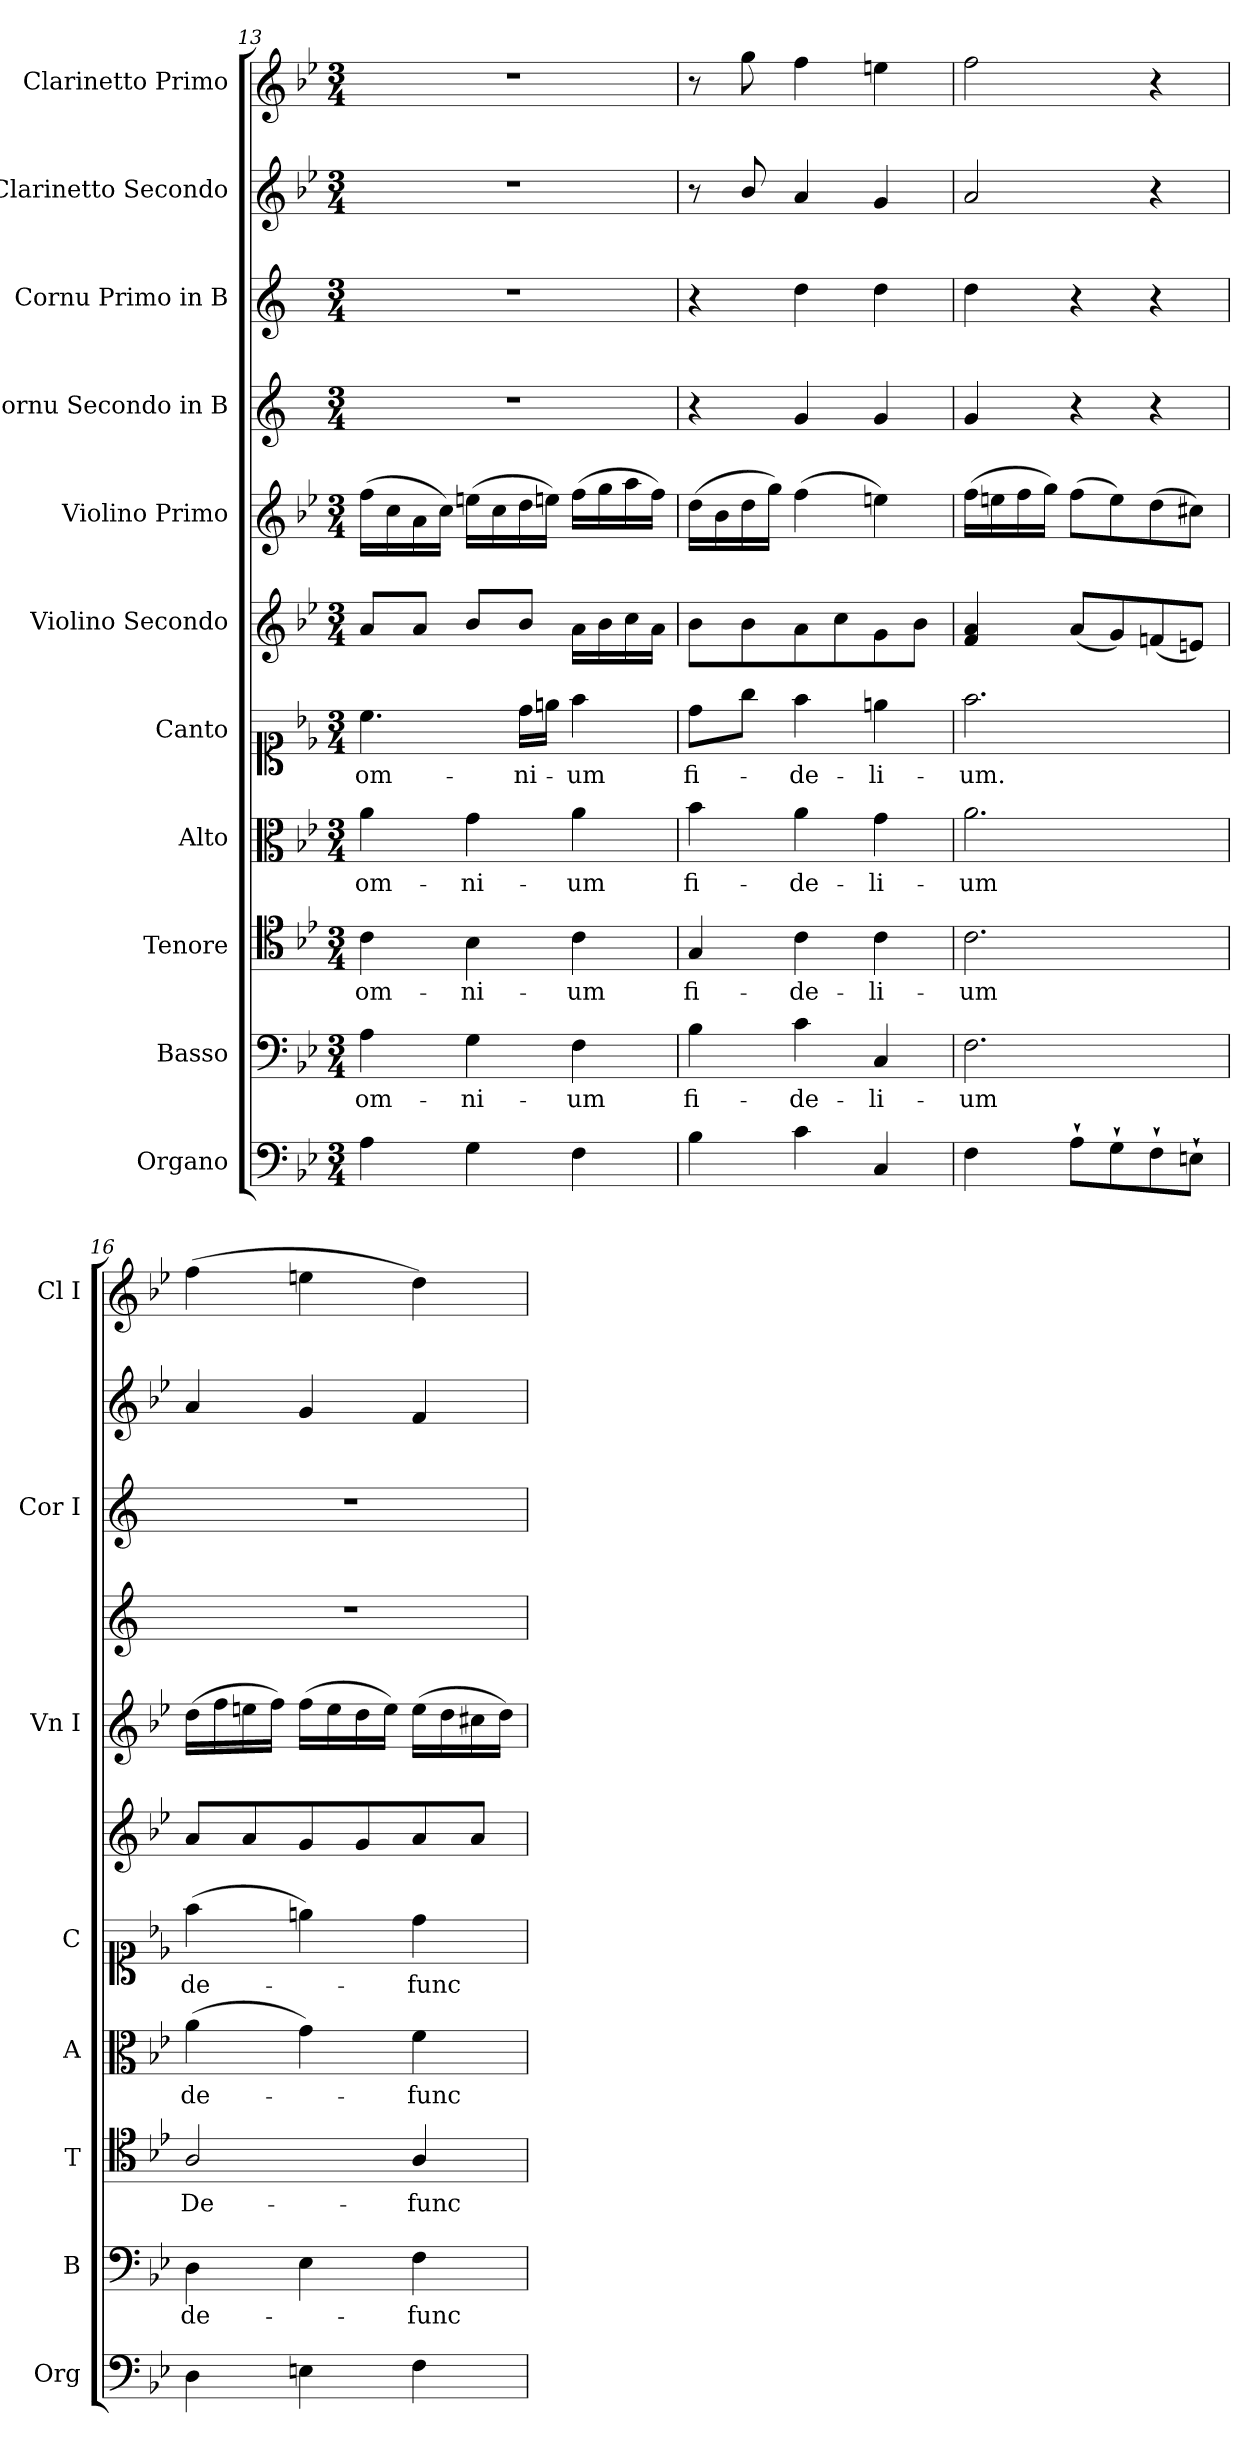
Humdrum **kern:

**kern	**kern	**text	**kern	**text	**kern	**text	**kern	**text	**kern	**kern	**kern	**kern	**kern	**kern
*part11	*part10	*part10	*part9	*part9	*part8	*part8	*part7	*part7	*part6	*part5	*part4	*part3	*part2	*part1
*staff11	*staff10	*staff10	*staff9	*staff9	*staff8	*staff8	*staff7	*staff7	*staff6	*staff5	*staff4	*staff3	*staff2	*staff1
*I"Organo	*I"Basso	*	*I"Tenore	*	*I"Alto	*	*I"Canto	*	*I"Violino Secondo	*I"Violino Primo	*I"Cornu Secondo in B	*I"Cornu Primo in B	*I"Clarinetto Secondo	*I"Clarinetto Primo
*I'Org	*I'B	*	*I'T	*	*I'A	*	*I'C	*	*	*I'Vn I	*	*I'Cor I	*	*I'Cl I
*clefF4	*clefF4	*	*clefC4	*	*clefC3	*	*clefC1	*	*clefG2	*clefG2	*clefG2	*clefG2	*clefG2	*clefG2
*	*	*	*	*	*	*	*	*	*	*	*ITrd1c2	*ITrd1c2	*	*
*k[b-e-]	*k[b-e-]	*	*k[b-e-]	*	*k[b-e-]	*	*k[b-e-]	*	*k[b-e-]	*k[b-e-]	*k[b-e-]	*k[b-e-]	*k[b-e-]	*k[b-e-]
*B-:	*B-:	*	*B-:	*	*B-:	*	*B-:	*	*B-:	*B-:	*	*	*B-:	*B-:
*M3/4	*M3/4	*	*M3/4	*	*M3/4	*	*M3/4	*	*M3/4	*M3/4	*M3/4	*M3/4	*M3/4	*M3/4
=13	=13	=13	=13	=13	=13	=13	=13	=13	=13	=13	=13	=13	=13	=13
4A	4A	om-	4c	om-	4a	om-	4.cc	om-	8aL	(>16ffLL	2.r	2.r	2.r	2.r
.	.	.	.	.	.	.	.	.	.	16cc	.	.	.	.
.	.	.	.	.	.	.	.	.	8aJ	16a	.	.	.	.
.	.	.	.	.	.	.	.	.	.	16ccJJ)	.	.	.	.
4G	4G	-ni-	4B-	-ni-	4g	-ni-	.	.	8b-/L	(>16eenLL	.	.	.	.
.	.	.	.	.	.	.	.	.	.	16cc	.	.	.	.
.	.	.	.	.	.	.	16ddLL	-ni-	8b-J	16dd	.	.	.	.
.	.	.	.	.	.	.	16eenJJ	.	.	16eenJJ)	.	.	.	.
4F	4F	-um	4c	-um	4a	-um	4ff	-um	16a\LL	(>16ffLL	.	.	.	.
.	.	.	.	.	.	.	.	.	16b-	16gg	.	.	.	.
.	.	.	.	.	.	.	.	.	16cc	16aa	.	.	.	.
.	.	.	.	.	.	.	.	.	16aJJ	16ffJJ)	.	.	.	.
=14	=14	=14	=14	=14	=14	=14	=14	=14	=14	=14	=14	=14	=14	=14
4B-	4B-	fi-	4G	fi-	4b-	fi-	8ddL	fi-	8b-\L	(>16ddLL	4r	4r	8r	8r
.	.	.	.	.	.	.	.	.	.	16b-	.	.	.	.
.	.	.	.	.	.	.	8ggJ	.	8b-	16dd	.	.	8b-/	8gg
.	.	.	.	.	.	.	.	.	.	16ggJJ)	.	.	.	.
4c	4c	-de-	4c	-de-	4a	-de-	4ff	-de-	8a	(>4ff	4f	4cc	4a	4ff
.	.	.	.	.	.	.	.	.	8cc	.	.	.	.	.
4C	4C	-li-	4c	-li-	4g	-li-	4een	-li-	8g	4een)	4f	4cc	4g	4een
.	.	.	.	.	.	.	.	.	8b-J	.	.	.	.	.
=15	=15	=15	=15	=15	=15	=15	=15	=15	=15	=15	=15	=15	=15	=15
4F	2.F	-um	2.c	-um	2.a	-um	2.ff	-um.	4f 4a	(>16ffLL	4f	4cc	2a	2ff
.	.	.	.	.	.	.	.	.	.	16een	.	.	.	.
.	.	.	.	.	.	.	.	.	.	16ff	.	.	.	.
.	.	.	.	.	.	.	.	.	.	16ggJJ)	.	.	.	.
8A`L	.	.	.	.	.	.	.	.	(<8aL	(>8ffL	4r	4r	.	.
8G`	.	.	.	.	.	.	.	.	8g)	8ee)	.	.	.	.
8F`	.	.	.	.	.	.	.	.	(<8fn	(>8dd	4r	4r	4r	4r
8En`J	.	.	.	.	.	.	.	.	8enJ)	8cc#XJ)	.	.	.	.
=16	=16	=16	=16	=16	=16	=16	=16	=16	=16	=16	=16	=16	=16	=16
4D	4D	de-	2A/	De-	(>4a	de-	(>4ff	de-	8aL	(>16ddLL	2.r	2.r	4a	(>4ff
.	.	.	.	.	.	.	.	.	.	16ff	.	.	.	.
.	.	.	.	.	.	.	.	.	8a	16een	.	.	.	.
.	.	.	.	.	.	.	.	.	.	16ffJJ)	.	.	.	.
4En	4E-	.	.	.	4g)	.	4een)	.	8g	(>16ffLL	.	.	4g	4een
.	.	.	.	.	.	.	.	.	.	16ee	.	.	.	.
.	.	.	.	.	.	.	.	.	8g	16dd	.	.	.	.
.	.	.	.	.	.	.	.	.	.	16eeJJ)	.	.	.	.
4F	4F	-func-	4A/	-func-	4f	-func-	4dd	-func-	8a	(>16eeLL	.	.	4f	4dd)
.	.	.	.	.	.	.	.	.	.	16dd	.	.	.	.
.	.	.	.	.	.	.	.	.	8aJ	16cc#X	.	.	.	.
.	.	.	.	.	.	.	.	.	.	16ddJJ)	.	.	.	.
=	=	=	=	=	=	=	=	=	=	=	=	=	=	=
*-	*-	*-	*-	*-	*-	*-	*-	*-	*-	*-	*-	*-	*-	*-
